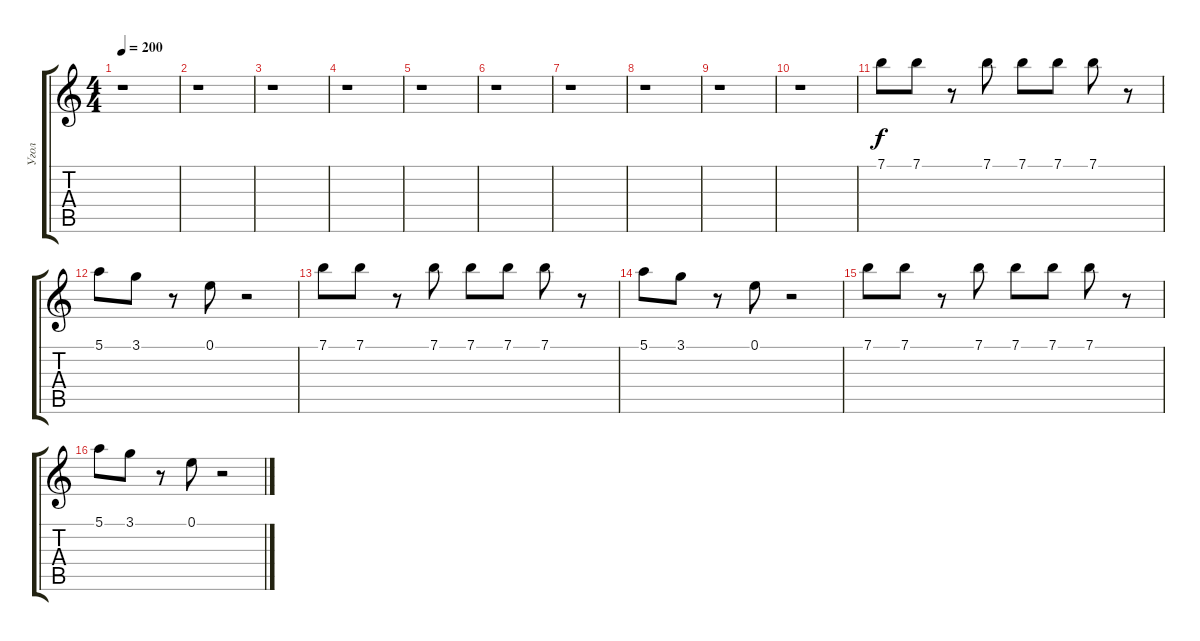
\track ("Угол" "Угол") {instrument electricguitarmuted}
\staff {score tabs}
\tuning (E4 B3 G3 D3 A2 E2) {hide}
\ts (4 4)
\tempo 200
\clef g2
\ks c
r.1{dy f} |
r.1 |
r.1 |
r.1 |
r.1 |
r.1 |
r.1 |
r.1 |
r.1 |
r.1 |
7.1.8 7.1.8 r.8 7.1.8 7.1.8 7.1.8 7.1.8 r.8 |
5.1.8 3.1.8 r.8 0.1.8 r.2 |
7.1.8 7.1.8 r.8 7.1.8 7.1.8 7.1.8 7.1.8 r.8 |
5.1.8 3.1.8 r.8 0.1.8 r.2 |
7.1.8 7.1.8 r.8 7.1.8 7.1.8 7.1.8 7.1.8 r.8 |
5.1.8 3.1.8 r.8 0.1.8 r.2
